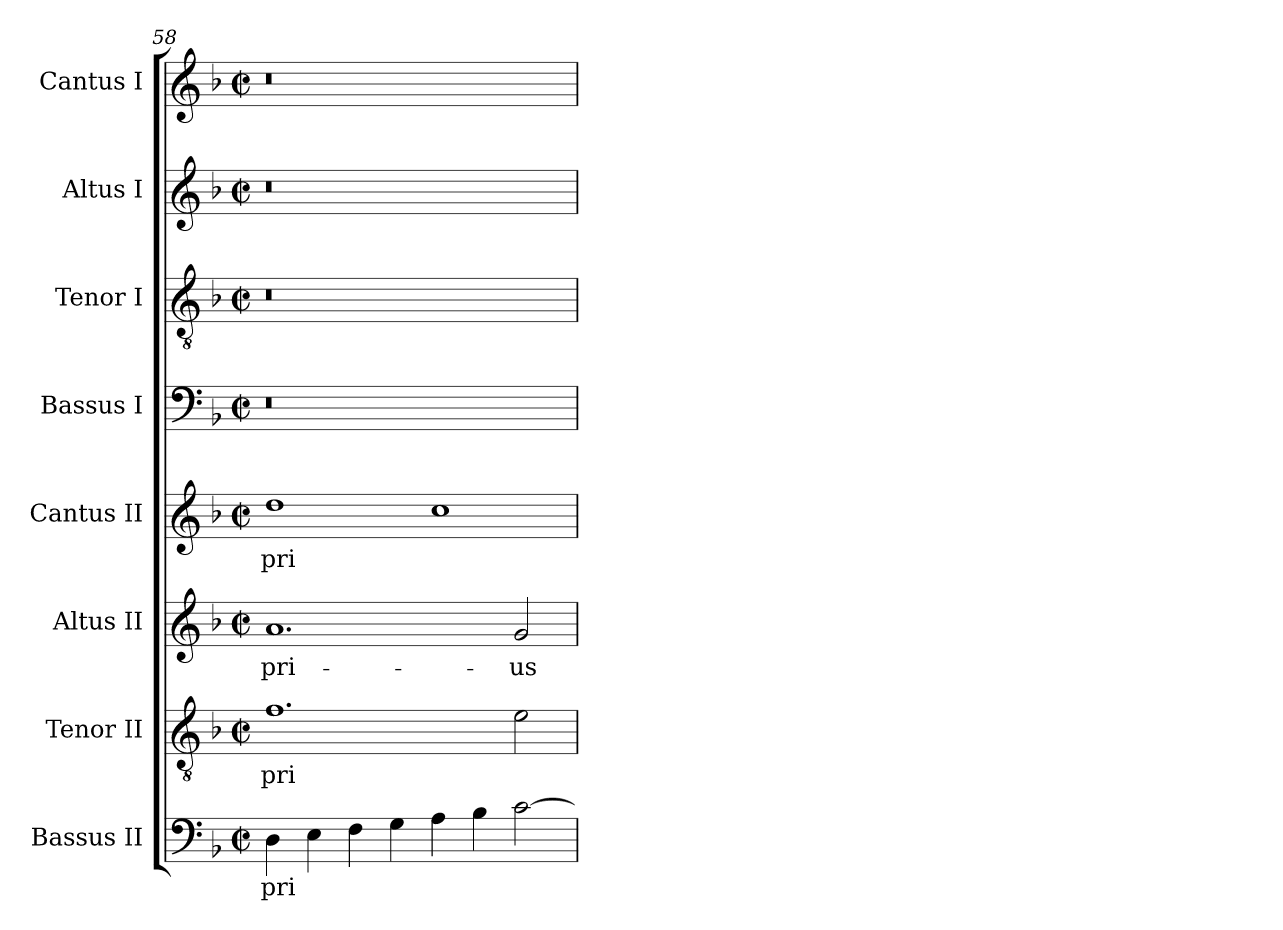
**kern	**text	**kern	**text	**kern	**text	**kern	**text	**kern	**kern	**kern	**kern
*part8	*part8	*part7	*part7	*part6	*part6	*part5	*part5	*part4	*part3	*part2	*part1
*staff8	*staff8	*staff7	*staff7	*staff6	*staff6	*staff5	*staff5	*staff4	*staff3	*staff2	*staff1
*I"Bassus II	*	*I"Tenor II	*	*I"Altus II	*	*I"Cantus II	*	*I"Bassus I	*I"Tenor I	*I"Altus I	*I"Cantus I
*clefF4	*	*clefGv2	*	*clefG2	*	*clefG2	*	*clefF4	*clefGv2	*clefG2	*clefG2
*k[b-]	*	*k[b-]	*	*k[b-]	*	*k[b-]	*	*k[b-]	*k[b-]	*k[b-]	*k[b-]
*F:	*	*F:	*	*F:	*	*F:	*	*F:	*F:	*F:	*F:
*M2/2	*	*M2/2	*	*M2/2	*	*M2/2	*	*M2/2	*M2/2	*M2/2	*M2/2
*met(c|)	*	*met(c|)	*	*met(c|)	*	*met(c|)	*	*met(c|)	*met(c|)	*met(c|)	*met(c|)
=58	=58	=58	=58	=58	=58	=58	=58	=58	=58	=58	=58
!	!LO:LY:b	!	!LO:LY:b:cj	!	!LO:LY:b:cj	!	!LO:LY:b:cj	!	!	!	!
4D\	pri	1.f	pri	1.a	pri-	1dd	pri	0r	0r	0r	0r
4E\	.	.	.	.	.	.	.	.	.	.	.
4F\	.	.	.	.	.	.	.	.	.	.	.
4G\	.	.	.	.	.	.	.	.	.	.	.
4A\	.	.	.	.	.	1cc	.	.	.	.	.
4B-\	.	.	.	.	.	.	.	.	.	.	.
!	!	!	!	!	!LO:LY:b:cj	!	!	!	!	!	!
[>2c\	.	2e\	.	2g/	-us	.	.	.	.	.	.
=	=	=	=	=	=	=	=	=	=	=	=
*-	*-	*-	*-	*-	*-	*-	*-	*-	*-	*-	*-
